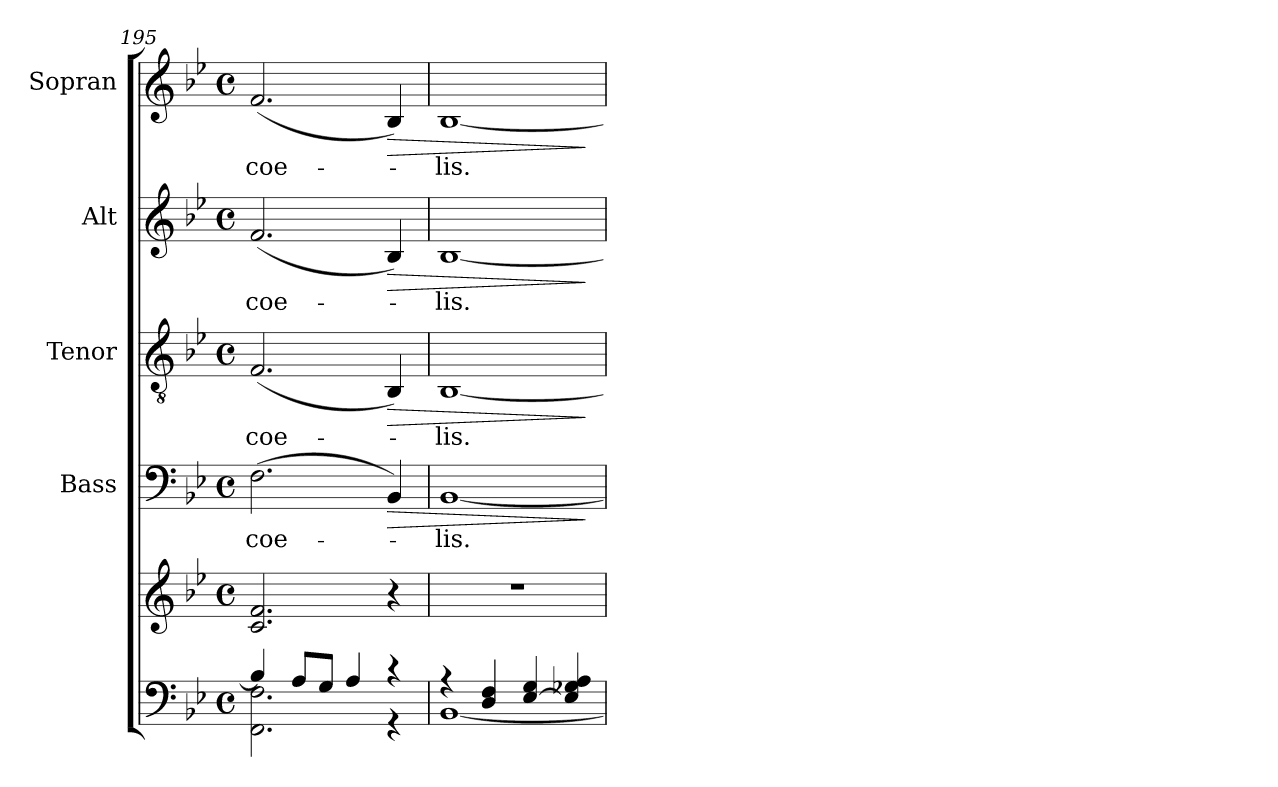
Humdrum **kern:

**kern	**kern	**kern	**text	**dynam	**kern	**text	**dynam	**kern	**text	**dynam	**kern	**text	**dynam
*part5	*part5	*part4	*part4	*part4	*part3	*part3	*part3	*part2	*part2	*part2	*part1	*part1	*part1
*staff6	*staff5	*staff4	*staff4	*staff4	*staff3	*staff3	*staff3	*staff2	*staff2	*staff2	*staff1	*staff1	*staff1
*	*	*I"Bass	*	*	*I"Tenor	*	*	*I"Alt	*	*	*I"Sopran	*	*
*	*	*I'B.	*	*	*I'T.	*	*	*I'A.	*	*	*I'S.	*	*
*clefF4	*clefG2	*clefF4	*	*	*clefGv2	*	*	*clefG2	*	*	*clefG2	*	*
*k[b-e-]	*k[b-e-]	*k[b-e-]	*	*	*k[b-e-]	*	*	*k[b-e-]	*	*	*k[b-e-]	*	*
*B-:	*B-:	*B-:	*	*	*B-:	*	*	*B-:	*	*	*B-:	*	*
*M4/4	*M4/4	*M4/4	*	*	*M4/4	*	*	*M4/4	*	*	*M4/4	*	*
*met(c)	*met(c)	*met(c)	*	*	*met(c)	*	*	*met(c)	*	*	*met(c)	*	*
=195	=195	=195	=195	=195	=195	=195	=195	=195	=195	=195	=195	=195	=195
*^	*	*	*	*	*	*	*	*	*	*	*	*	*
!	!	!	!	!LO:LY:b	!	!	!LO:LY:b	!	!	!LO:LY:b	!	!	!LO:LY:b	!
4B-/]	2.FF\ 2.F\	2.c/ 2.f/	(>2.F\	coe-	.	(<2.F/	coe-	.	(<2.f/	coe-	.	(<2.f/	coe-	.
8A/L	.	.	.	.	.	.	.	.	.	.	.	.	.	.
8G/J	.	.	.	.	.	.	.	.	.	.	.	.	.	.
4A/	.	.	.	.	.	.	.	.	.	.	.	.	.	.
!	!	!	!	!	!LO:HP:b	!	!	!LO:HP:b	!	!	!LO:HP:b	!	!	!LO:HP:b
4r	4r	4r	4BB-/)	.	>	4BB-/)	.	>	4B-/)	.	>	4B-/)	.	>
=196	=196	=196	=196	=196	=196	=196	=196	=196	=196	=196	=196	=196	=196	=196
!	!	!	!	!LO:LY:b	!	!	!LO:LY:b	!	!	!LO:LY:b	!	!	!LO:LY:b	!
4rG	[<1BB-	1r	[1BB-	-lis.	.	[1BB-	-lis.	.	[1B-	-lis.	.	[1B-	-lis.	.
4D/ 4F/	.	.	.	.	.	.	.	.	.	.	.	.	.	.
[<4E-/ 4G/	.	.	.	.	.	.	.	.	.	.	.	.	.	.
4E-/] 4G-X/ 4A/	.	.	.	.	.	.	.	.	.	.	.	.	.	.
*v	*v	*	*	*	*	*	*	*	*	*	*	*	*	*
.	.	.	.	]	.	.	]	.	.	]	.	.	]
=	=	=	=	=	=	=	=	=	=	=	=	=	=
*-	*-	*-	*-	*-	*-	*-	*-	*-	*-	*-	*-	*-	*-
